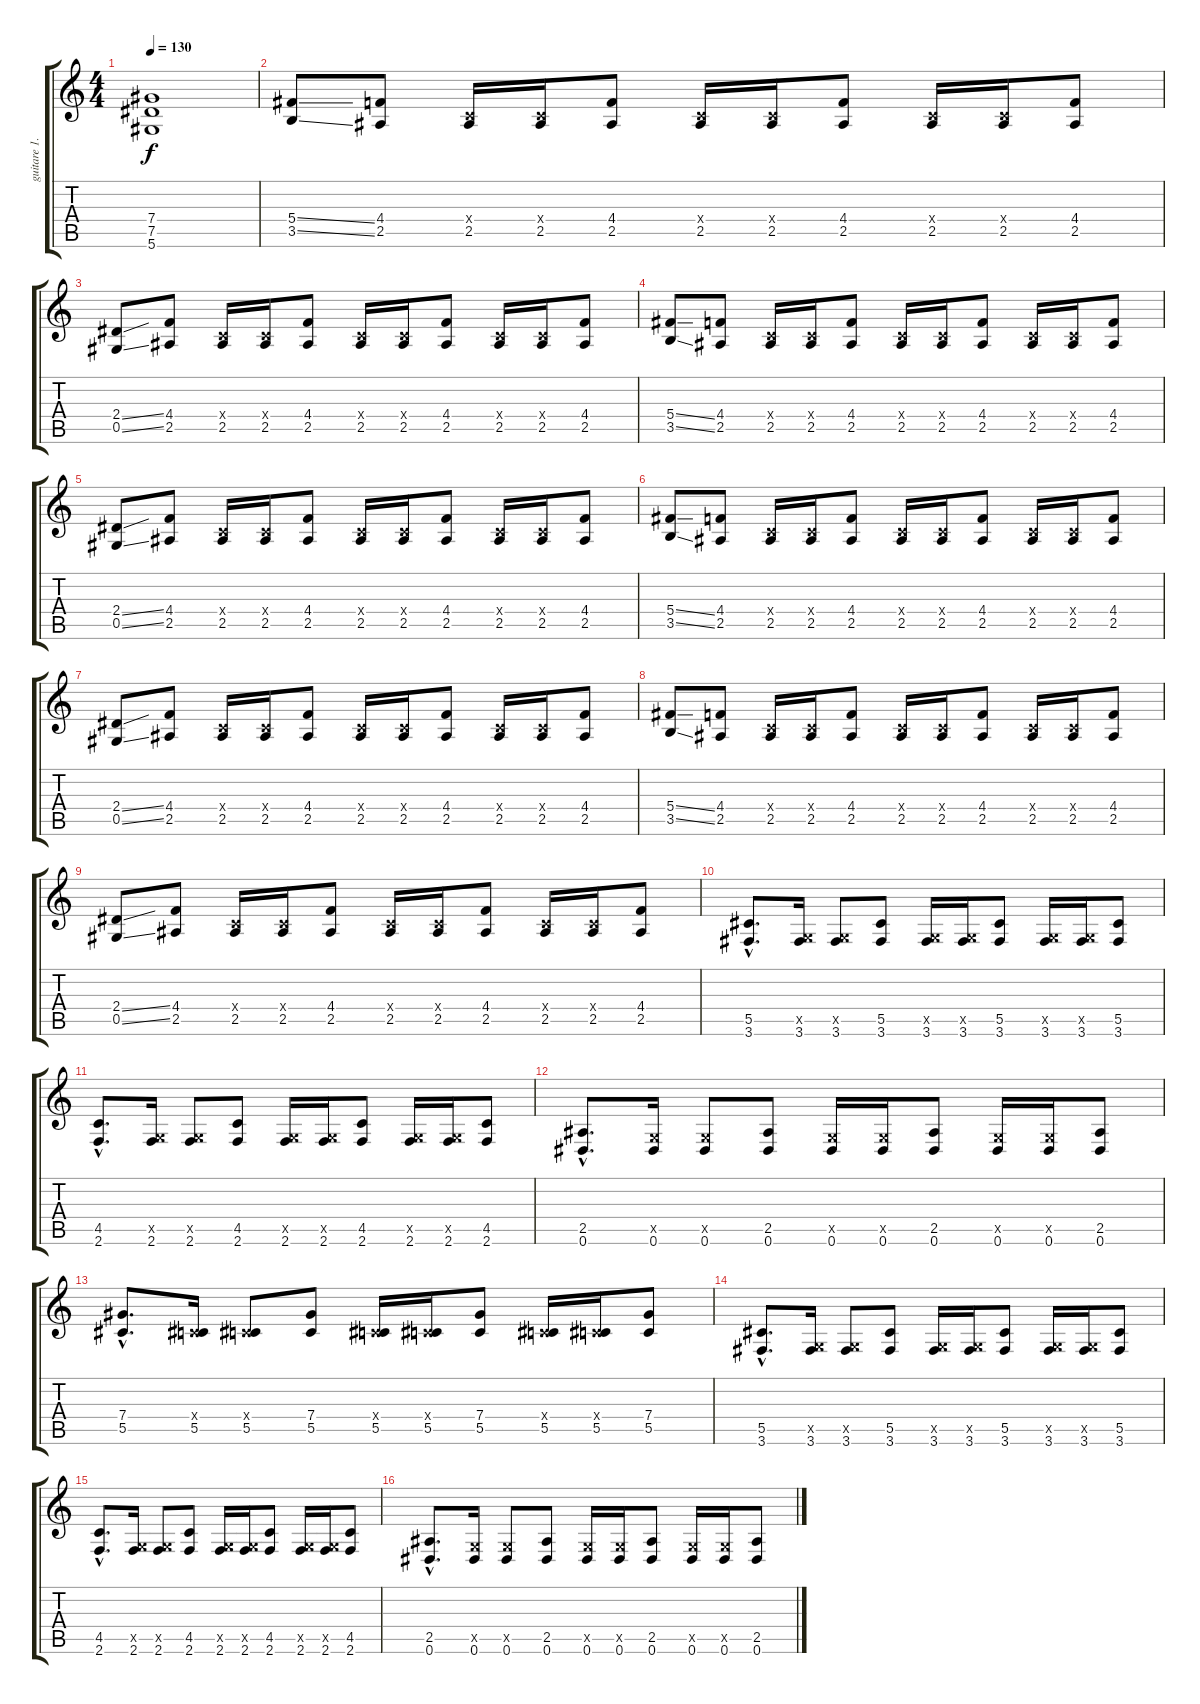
\track ("guitare 1." "guitare 1.") {instrument distortionguitar}
\staff {score tabs}
\tuning (Eb4 Bb3 Gb3 Db3 Ab2 Eb2) {hide}
\ts (4 4)
\tempo 130
\clef g2
\ks c
(7.4{t} 7.5{t} 5.6{t}).1{dy f} |
(5.4{ss} 3.5{ss}).8 (4.4 2.5).8 (-1.4{x} 2.5).16 (-1.4{x} 2.5).16 (4.4 2.5).8 (-1.4{x} 2.5).16 (-1.4{x} 2.5).16 (4.4 2.5).8 (-1.4{x} 2.5).16 (-1.4{x} 2.5).16 (4.4 2.5).8 |
(2.4{ss} 0.5{ss}).8 (4.4 2.5).8 (-1.4{x} 2.5).16 (-1.4{x} 2.5).16 (4.4 2.5).8 (-1.4{x} 2.5).16 (-1.4{x} 2.5).16 (4.4 2.5).8 (-1.4{x} 2.5).16 (-1.4{x} 2.5).16 (4.4 2.5).8 |
(5.4{ss} 3.5{ss}).8 (4.4 2.5).8 (-1.4{x} 2.5).16 (-1.4{x} 2.5).16 (4.4 2.5).8 (-1.4{x} 2.5).16 (-1.4{x} 2.5).16 (4.4 2.5).8 (-1.4{x} 2.5).16 (-1.4{x} 2.5).16 (4.4 2.5).8 |
(2.4{ss} 0.5{ss}).8 (4.4 2.5).8 (-1.4{x} 2.5).16 (-1.4{x} 2.5).16 (4.4 2.5).8 (-1.4{x} 2.5).16 (-1.4{x} 2.5).16 (4.4 2.5).8 (-1.4{x} 2.5).16 (-1.4{x} 2.5).16 (4.4 2.5).8 |
(5.4{ss} 3.5{ss}).8 (4.4 2.5).8 (-1.4{x} 2.5).16 (-1.4{x} 2.5).16 (4.4 2.5).8 (-1.4{x} 2.5).16 (-1.4{x} 2.5).16 (4.4 2.5).8 (-1.4{x} 2.5).16 (-1.4{x} 2.5).16 (4.4 2.5).8 |
(2.4{ss} 0.5{ss}).8 (4.4 2.5).8 (-1.4{x} 2.5).16 (-1.4{x} 2.5).16 (4.4 2.5).8 (-1.4{x} 2.5).16 (-1.4{x} 2.5).16 (4.4 2.5).8 (-1.4{x} 2.5).16 (-1.4{x} 2.5).16 (4.4 2.5).8 |
(5.4{ss} 3.5{ss}).8 (4.4 2.5).8 (-1.4{x} 2.5).16 (-1.4{x} 2.5).16 (4.4 2.5).8 (-1.4{x} 2.5).16 (-1.4{x} 2.5).16 (4.4 2.5).8 (-1.4{x} 2.5).16 (-1.4{x} 2.5).16 (4.4 2.5).8 |
(2.4{ss} 0.5{ss}).8 (4.4 2.5).8 (-1.4{x} 2.5).16 (-1.4{x} 2.5).16 (4.4 2.5).8 (-1.4{x} 2.5).16 (-1.4{x} 2.5).16 (4.4 2.5).8 (-1.4{x} 2.5).16 (-1.4{x} 2.5).16 (4.4 2.5).8 |
(5.5{hac} 3.6{hac}).8{d} (-1.5{x} 3.6).16 (-1.5{x} 3.6).8 (5.5 3.6).8 (-1.5{x} 3.6).16 (-1.5{x} 3.6).16 (5.5 3.6).8 (-1.5{x} 3.6).16 (-1.5{x} 3.6).16 (5.5 3.6).8 |
(4.5{hac} 2.6{hac}).8{d} (-1.5{x} 2.6).16 (-1.5{x} 2.6).8 (4.5 2.6).8 (-1.5{x} 2.6).16 (-1.5{x} 2.6).16 (4.5 2.6).8 (-1.5{x} 2.6).16 (-1.5{x} 2.6).16 (4.5 2.6).8 |
(2.5{hac} 0.6{hac}).8{d} (-1.5{x} 0.6).16 (-1.5{x} 0.6).8 (2.5 0.6).8 (-1.5{x} 0.6).16 (-1.5{x} 0.6).16 (2.5 0.6).8 (-1.5{x} 0.6).16 (-1.5{x} 0.6).16 (2.5 0.6).8 |
(7.4{hac} 5.5{hac}).8{d} (-1.4{x} 5.5).16 (-1.4{x} 5.5).8 (7.4 5.5).8 (-1.4{x} 5.5).16 (-1.4{x} 5.5).16 (7.4 5.5).8 (-1.4{x} 5.5).16 (-1.4{x} 5.5).16 (7.4 5.5).8 |
(5.5{hac} 3.6{hac}).8{d} (-1.5{x} 3.6).16 (-1.5{x} 3.6).8 (5.5 3.6).8 (-1.5{x} 3.6).16 (-1.5{x} 3.6).16 (5.5 3.6).8 (-1.5{x} 3.6).16 (-1.5{x} 3.6).16 (5.5 3.6).8 |
(4.5{hac} 2.6{hac}).8{d} (-1.5{x} 2.6).16 (-1.5{x} 2.6).8 (4.5 2.6).8 (-1.5{x} 2.6).16 (-1.5{x} 2.6).16 (4.5 2.6).8 (-1.5{x} 2.6).16 (-1.5{x} 2.6).16 (4.5 2.6).8 |
(2.5{hac} 0.6{hac}).8{d} (-1.5{x} 0.6).16 (-1.5{x} 0.6).8 (2.5 0.6).8 (-1.5{x} 0.6).16 (-1.5{x} 0.6).16 (2.5 0.6).8 (-1.5{x} 0.6).16 (-1.5{x} 0.6).16 (2.5 0.6).8
